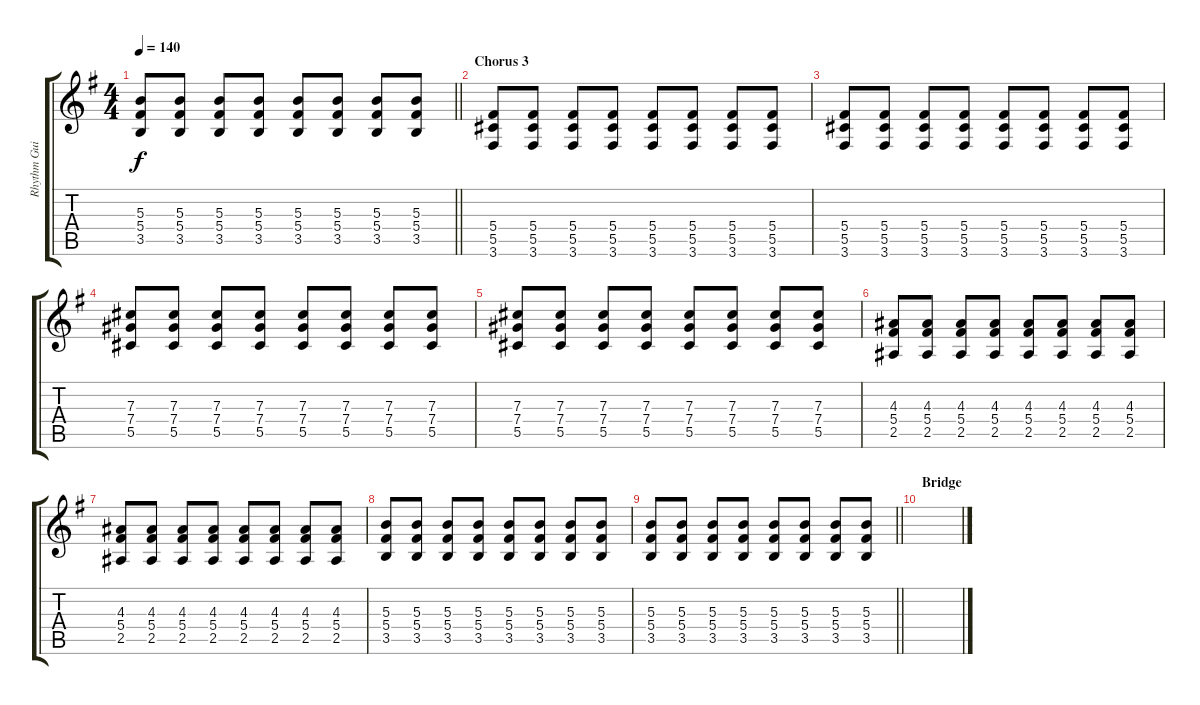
\track ("Rhythm Guitar - Eddie Reyes" "Rhythm Gui") {instrument overdrivenguitar}
\staff {score tabs}
\tuning (Eb4 Bb3 Gb3 Db3 Ab2 Eb2) {hide}
\ts (4 4)
\tempo 140
\clef g2
\barLineRight lightlight
\ks g
(5.3 5.4 3.5).8{dy f} (5.3 5.4 3.5).8 (5.3 5.4 3.5).8 (5.3 5.4 3.5).8 (5.3 5.4 3.5).8 (5.3 5.4 3.5).8 (5.3 5.4 3.5).8 (5.3 5.4 3.5).8 |
\section ("" "Chorus 3")
(5.4 5.5 3.6).8 (5.4 5.5 3.6).8 (5.4 5.5 3.6).8 (5.4 5.5 3.6).8 (5.4 5.5 3.6).8 (5.4 5.5 3.6).8 (5.4 5.5 3.6).8 (5.4 5.5 3.6).8 |
(5.4 5.5 3.6).8 (5.4 5.5 3.6).8 (5.4 5.5 3.6).8 (5.4 5.5 3.6).8 (5.4 5.5 3.6).8 (5.4 5.5 3.6).8 (5.4 5.5 3.6).8 (5.4 5.5 3.6).8 |
(7.3 7.4 5.5).8 (7.3 7.4 5.5).8 (7.3 7.4 5.5).8 (7.3 7.4 5.5).8 (7.3 7.4 5.5).8 (7.3 7.4 5.5).8 (7.3 7.4 5.5).8 (7.3 7.4 5.5).8 |
(7.3 7.4 5.5).8 (7.3 7.4 5.5).8 (7.3 7.4 5.5).8 (7.3 7.4 5.5).8 (7.3 7.4 5.5).8 (7.3 7.4 5.5).8 (7.3 7.4 5.5).8 (7.3 7.4 5.5).8 |
(4.3 5.4 2.5).8 (4.3 5.4 2.5).8 (4.3 5.4 2.5).8 (4.3 5.4 2.5).8 (4.3 5.4 2.5).8 (4.3 5.4 2.5).8 (4.3 5.4 2.5).8 (4.3 5.4 2.5).8 |
(4.3 5.4 2.5).8 (4.3 5.4 2.5).8 (4.3 5.4 2.5).8 (4.3 5.4 2.5).8 (4.3 5.4 2.5).8 (4.3 5.4 2.5).8 (4.3 5.4 2.5).8 (4.3 5.4 2.5).8 |
(5.3 5.4 3.5).8 (5.3 5.4 3.5).8 (5.3 5.4 3.5).8 (5.3 5.4 3.5).8 (5.3 5.4 3.5).8 (5.3 5.4 3.5).8 (5.3 5.4 3.5).8 (5.3 5.4 3.5).8 |
\barLineRight lightlight
(5.3 5.4 3.5).8 (5.3 5.4 3.5).8 (5.3 5.4 3.5).8 (5.3 5.4 3.5).8 (5.3 5.4 3.5).8 (5.3 5.4 3.5).8 (5.3 5.4 3.5).8 (5.3 5.4 3.5).8 |
\section ("" "Bridge")
